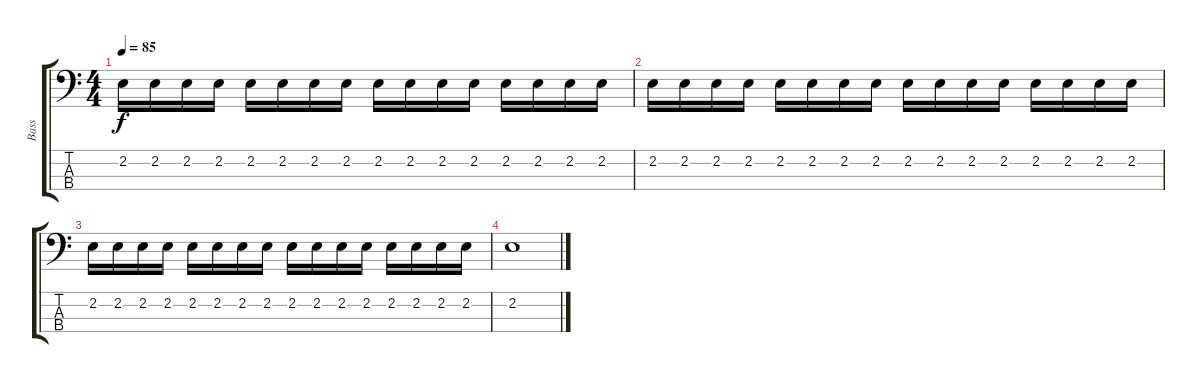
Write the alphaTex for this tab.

\track ("Bass" "Bass") {instrument electricbassfinger}
\staff {score tabs}
\tuning (G2 D2 A1 E1) {hide}
\ts (4 4)
\tempo 85
\clef f4
\ks c
2.2.16{dy f} 2.2.16 2.2.16 2.2.16 2.2.16 2.2.16 2.2.16 2.2.16 2.2.16 2.2.16 2.2.16 2.2.16 2.2.16 2.2.16 2.2.16 2.2.16 |
2.2.16 2.2.16 2.2.16 2.2.16 2.2.16 2.2.16 2.2.16 2.2.16 2.2.16 2.2.16 2.2.16 2.2.16 2.2.16 2.2.16 2.2.16 2.2.16 |
2.2.16 2.2.16 2.2.16 2.2.16 2.2.16 2.2.16 2.2.16 2.2.16 2.2.16 2.2.16 2.2.16 2.2.16 2.2.16 2.2.16 2.2.16 2.2.16 |
2.2.1
